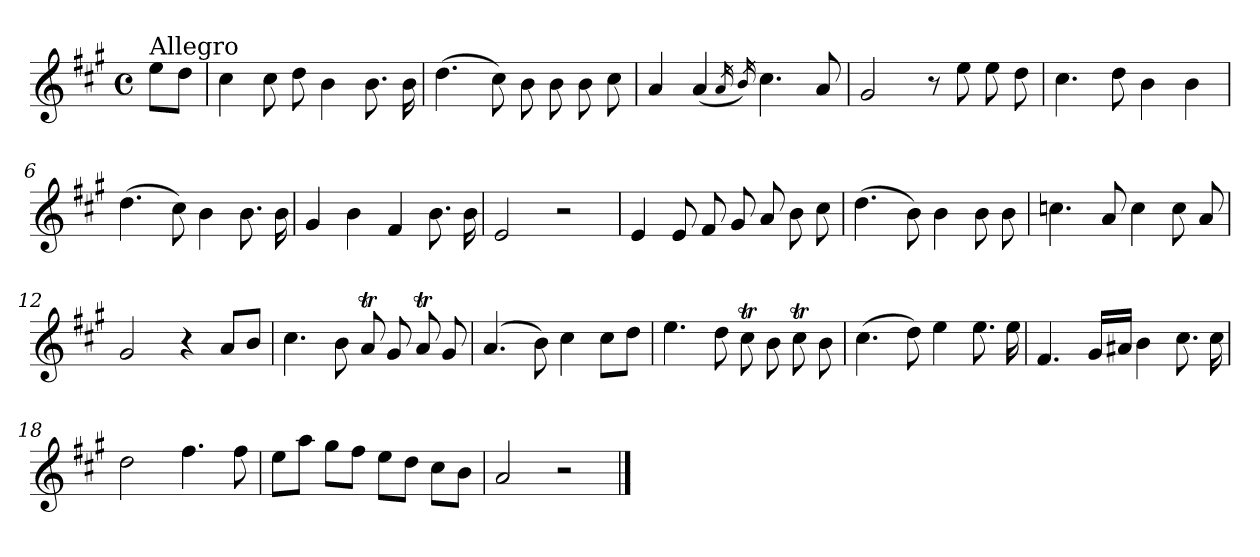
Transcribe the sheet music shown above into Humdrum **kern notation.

**kern
*part1
*staff1
*clefG2
*k[f#c#g#]
*A:
*M4/4
*met(c)
=
!LO:TX:a:t=Allegro
8ee\L
8dd\J
=1
4cc#\
8cc#\
8dd\
4b\
8.b\
16b\
=2
(>4.dd\
8cc#\)
8b\
8b\
8b\
8cc#\
=3
4a/
(<4a/
16qa/
16qb/)
4.cc#\
8a/
=4
2g#/
8r
8ee\
8ee\
8dd\
!!LO:LB:g=z
=5
4.cc#\
8dd\
4b\
4b\
=6
(>4.dd\
8cc#\)
4b\
8.b\
16b\
=7
4g#/
4b\
4f#/
8.b\
16b\
=8
2e/
2r
=9
4e/
8e/
8f#/
8g#/
8a/
8b\
8cc#\
!!LO:LB:g=z
=10
(>4.dd\
8b\)
4b\
8b\
8b\
=11
4.ccn\
8a/
4cc\
8cc\
8a/
=12
2g#/
4r
8a/L
8b/J
=13
4.cc#\
8b\
8aT/
8g#/
8aT/
8g#/
=14
(>4.a/
8b\)
4cc#\
8cc#\L
8dd\J
!!LO:LB:g=z
=15
4.ee\
8dd\
8cc#t\
8b\
8cc#t\
8b\
=16
(>4.cc#\
8dd\)
4ee\
8.ee\
16ee\
=17
4.f#/
16g#/LL
16a#X/JJ
4b\
8.cc#\
16cc#\
=18
2dd\
4.ff#\
8ff#\
=19
8ee\L
8aa\J
8gg#\L
8ff#\J
8ee\L
8dd\J
8cc#\L
8b\J
!!LO:LB:g=z
=20
2a/
2r
==
*-
